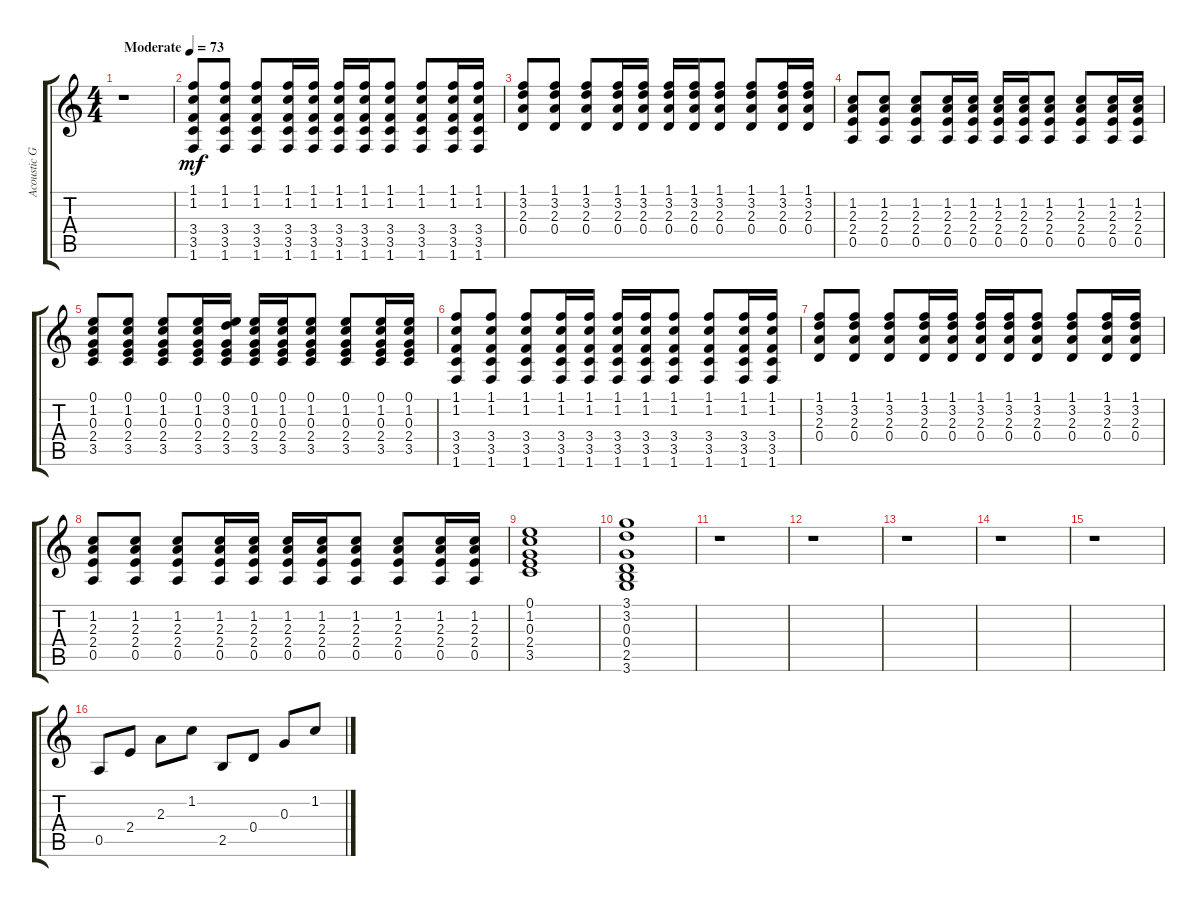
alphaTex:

\track ("Acoustic Guitar" "Acoustic G") {instrument acousticguitarsteel}
\staff {score tabs}
\tuning (E4 B3 G3 D3 A2 E2) {hide}
\ts (4 4)
\tempo (73 "Moderate")
\clef g2
\ks c
r.1{dy mf instrument acousticguitarsteel} |
(1.1 1.2 3.4 3.5 1.6).8 (1.1 1.2 3.4 3.5 1.6).8 (1.1 1.2 3.4 3.5 1.6).8 (1.1 1.2 3.4 3.5 1.6).16 (1.1 1.2 3.4 3.5 1.6).16 (1.1 1.2 3.4 3.5 1.6).16 (1.1 1.2 3.4 3.5 1.6).16 (1.1 1.2 3.4 3.5 1.6).8 (1.1 1.2 3.4 3.5 1.6).8 (1.1 1.2 3.4 3.5 1.6).16 (1.1 1.2 3.4 3.5 1.6).16 |
(1.1 3.2 2.3 0.4).8 (1.1 3.2 2.3 0.4).8 (1.1 3.2 2.3 0.4).8 (1.1 3.2 2.3 0.4).16 (1.1 3.2 2.3 0.4).16 (1.1 3.2 2.3 0.4).16 (1.1 3.2 2.3 0.4).16 (1.1 3.2 2.3 0.4).8 (1.1 3.2 2.3 0.4).8 (1.1 3.2 2.3 0.4).16 (1.1 3.2 2.3 0.4).16 |
(1.2 2.3 2.4 0.5).8 (1.2 2.3 2.4 0.5).8 (1.2 2.3 2.4 0.5).8 (1.2 2.3 2.4 0.5).16 (1.2 2.3 2.4 0.5).16 (1.2 2.3 2.4 0.5).16 (1.2 2.3 2.4 0.5).16 (1.2 2.3 2.4 0.5).8 (1.2 2.3 2.4 0.5).8 (1.2 2.3 2.4 0.5).16 (1.2 2.3 2.4 0.5).16 |
(0.1 1.2 0.3 2.4 3.5).8 (0.1 1.2 0.3 2.4 3.5).8 (0.1 1.2 0.3 2.4 3.5).8 (0.1 1.2 0.3 2.4 3.5).16 (0.1 3.2 0.3 2.4 3.5).16 (0.1 1.2 0.3 2.4 3.5).16 (0.1 1.2 0.3 2.4 3.5).16 (0.1 1.2 0.3 2.4 3.5).8 (0.1 1.2 0.3 2.4 3.5).8 (0.1 1.2 0.3 2.4 3.5).16 (0.1 1.2 0.3 2.4 3.5).16 |
(1.1 1.2 3.4 3.5 1.6).8 (1.1 1.2 3.4 3.5 1.6).8 (1.1 1.2 3.4 3.5 1.6).8 (1.1 1.2 3.4 3.5 1.6).16 (1.1 1.2 3.4 3.5 1.6).16 (1.1 1.2 3.4 3.5 1.6).16 (1.1 1.2 3.4 3.5 1.6).16 (1.1 1.2 3.4 3.5 1.6).8 (1.1 1.2 3.4 3.5 1.6).8 (1.1 1.2 3.4 3.5 1.6).16 (1.1 1.2 3.4 3.5 1.6).16 |
(1.1 3.2 2.3 0.4).8 (1.1 3.2 2.3 0.4).8 (1.1 3.2 2.3 0.4).8 (1.1 3.2 2.3 0.4).16 (1.1 3.2 2.3 0.4).16 (1.1 3.2 2.3 0.4).16 (1.1 3.2 2.3 0.4).16 (1.1 3.2 2.3 0.4).8 (1.1 3.2 2.3 0.4).8 (1.1 3.2 2.3 0.4).16 (1.1 3.2 2.3 0.4).16 |
(1.2 2.3 2.4 0.5).8 (1.2 2.3 2.4 0.5).8 (1.2 2.3 2.4 0.5).8 (1.2 2.3 2.4 0.5).16 (1.2 2.3 2.4 0.5).16 (1.2 2.3 2.4 0.5).16 (1.2 2.3 2.4 0.5).16 (1.2 2.3 2.4 0.5).8 (1.2 2.3 2.4 0.5).8 (1.2 2.3 2.4 0.5).16 (1.2 2.3 2.4 0.5).16 |
(0.1 1.2 0.3 2.4 3.5).1 |
(3.1 3.2 0.3 0.4 2.5 3.6).1 |
r.1 |
r.1 |
r.1 |
r.1 |
r.1 |
0.5.8 2.4.8 2.3.8 1.2.8 2.5.8 0.4.8 0.3.8 1.2.8
